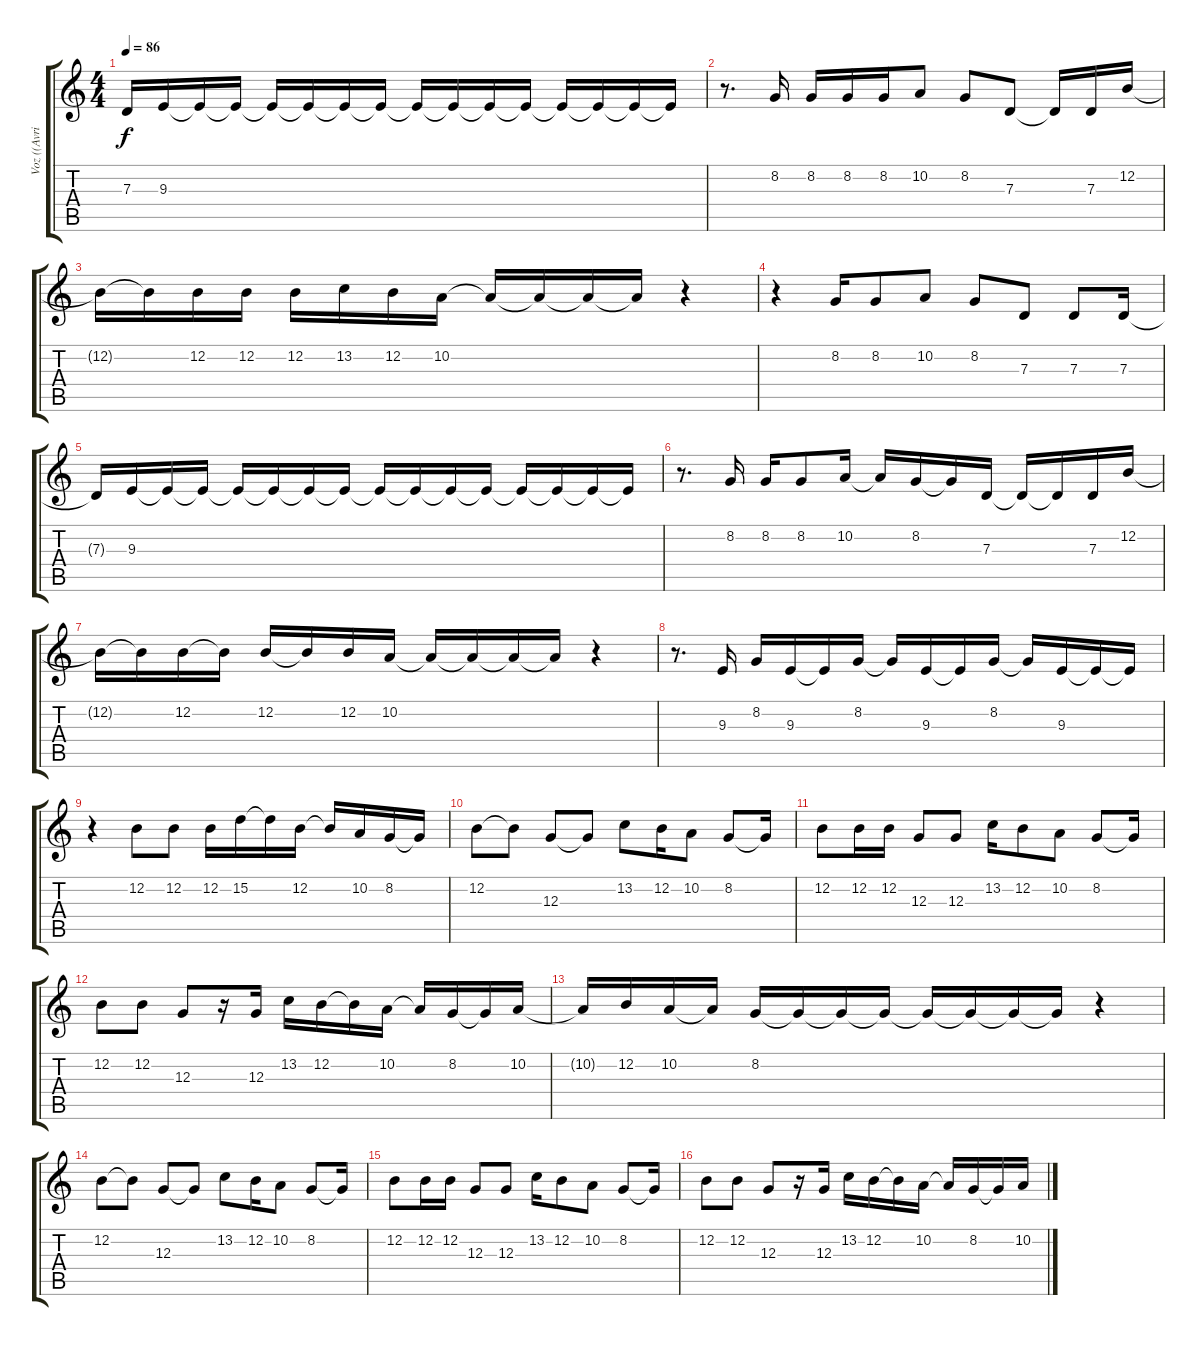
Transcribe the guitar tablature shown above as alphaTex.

\track ("Voz ((Avril))" "Voz ((Avri") {instrument lead2sawtooth}
\staff {score tabs}
\tuning (E4 B3 G3 D3 A2 E2) {hide}
\ts (4 4)
\tempo 86
\clef g2
\ks c
7.3{t}.16{dy f} 9.3.16{volume 6} 9.3{t}.16 9.3{t}.16 9.3{t}.16 9.3{t}.16 9.3{t}.16 9.3{t}.16 9.3{t}.16 9.3{t}.16 9.3{t}.16 9.3{t}.16 9.3{t}.16 9.3{t}.16 9.3{t}.16 9.3{t}.16 |
r.8{d volume 16} 8.2.16 8.2.16 8.2.16 8.2.16 10.2.8 8.2.8 7.3.8 7.3{t}.16 7.3.16 12.2.16 |
12.2{t}.16 12.2{t}.16 12.2.16 12.2.16 12.2.16 13.2.16 12.2.16 10.2.16 10.2{t}.16 10.2{t}.16 10.2{t}.16 10.2{t}.16 r.4 |
r.4 8.2.16 8.2.8 10.2.8 8.2.8 7.3.8 7.3.8 7.3.16 |
7.3{t}.16 9.3.16{volume 7} 9.3{t}.16 9.3{t}.16 9.3{t}.16 9.3{t}.16 9.3{t}.16 9.3{t}.16 9.3{t}.16 9.3{t}.16 9.3{t}.16 9.3{t}.16 9.3{t}.16 9.3{t}.16 9.3{t}.16 9.3{t}.16 |
r.8{d volume 16} 8.2.16 8.2.16 8.2.8 10.2.16 10.2{t}.16 8.2.16 8.2{t}.16 7.3.16 7.3{t}.16 7.3{t}.16 7.3.16 12.2.16 |
12.2{t}.16 12.2{t}.16 12.2.16 12.2{t}.16 12.2.16 12.2{t}.16 12.2.16 10.2.16 10.2{t}.16 10.2{t}.16 10.2{t}.16 10.2{t}.16 r.4 |
r.8{d} 9.3.16 8.2.16 9.3.16 9.3{t}.16 8.2.16 8.2{t}.16 9.3.16 9.3{t}.16 8.2.16 8.2{t}.16 9.3.16 9.3{t}.16 9.3{t}.16 |
r.4 12.2.8 12.2.8 12.2.16 15.2.16 15.2{t}.16 12.2.16 12.2{t}.16 10.2.16 8.2.16 8.2{t}.16 |
12.2.8 12.2{t}.8 12.3.8 12.3{t}.8 13.2.8 12.2.16 10.2.8 8.2.8 8.2{t}.16 |
12.2.8 12.2.16 12.2.16 12.3.8 12.3.8 13.2.16 12.2.8 10.2.8 8.2.8 8.2{t}.16 |
12.2.8 12.2.8 12.3.8 r.16 12.3.16 13.2.16 12.2.16 12.2{t}.16 10.2.16 10.2{t}.16 8.2.16 8.2{t}.16 10.2.16 |
10.2{t}.16 12.2.16 10.2.16 10.2{t}.16 8.2.16 8.2{t}.16 8.2{t}.16 8.2{t}.16 8.2{t}.16 8.2{t}.16 8.2{t}.16 8.2{t}.16 r.4 |
12.2.8 12.2{t}.8 12.3.8 12.3{t}.8 13.2.8 12.2.16 10.2.8 8.2.8 8.2{t}.16 |
12.2.8 12.2.16 12.2.16 12.3.8 12.3.8 13.2.16 12.2.8 10.2.8 8.2.8 8.2{t}.16 |
12.2.8 12.2.8 12.3.8 r.16 12.3.16 13.2.16 12.2.16 12.2{t}.16 10.2.16 10.2{t}.16 8.2.16 8.2{t}.16 10.2.16
